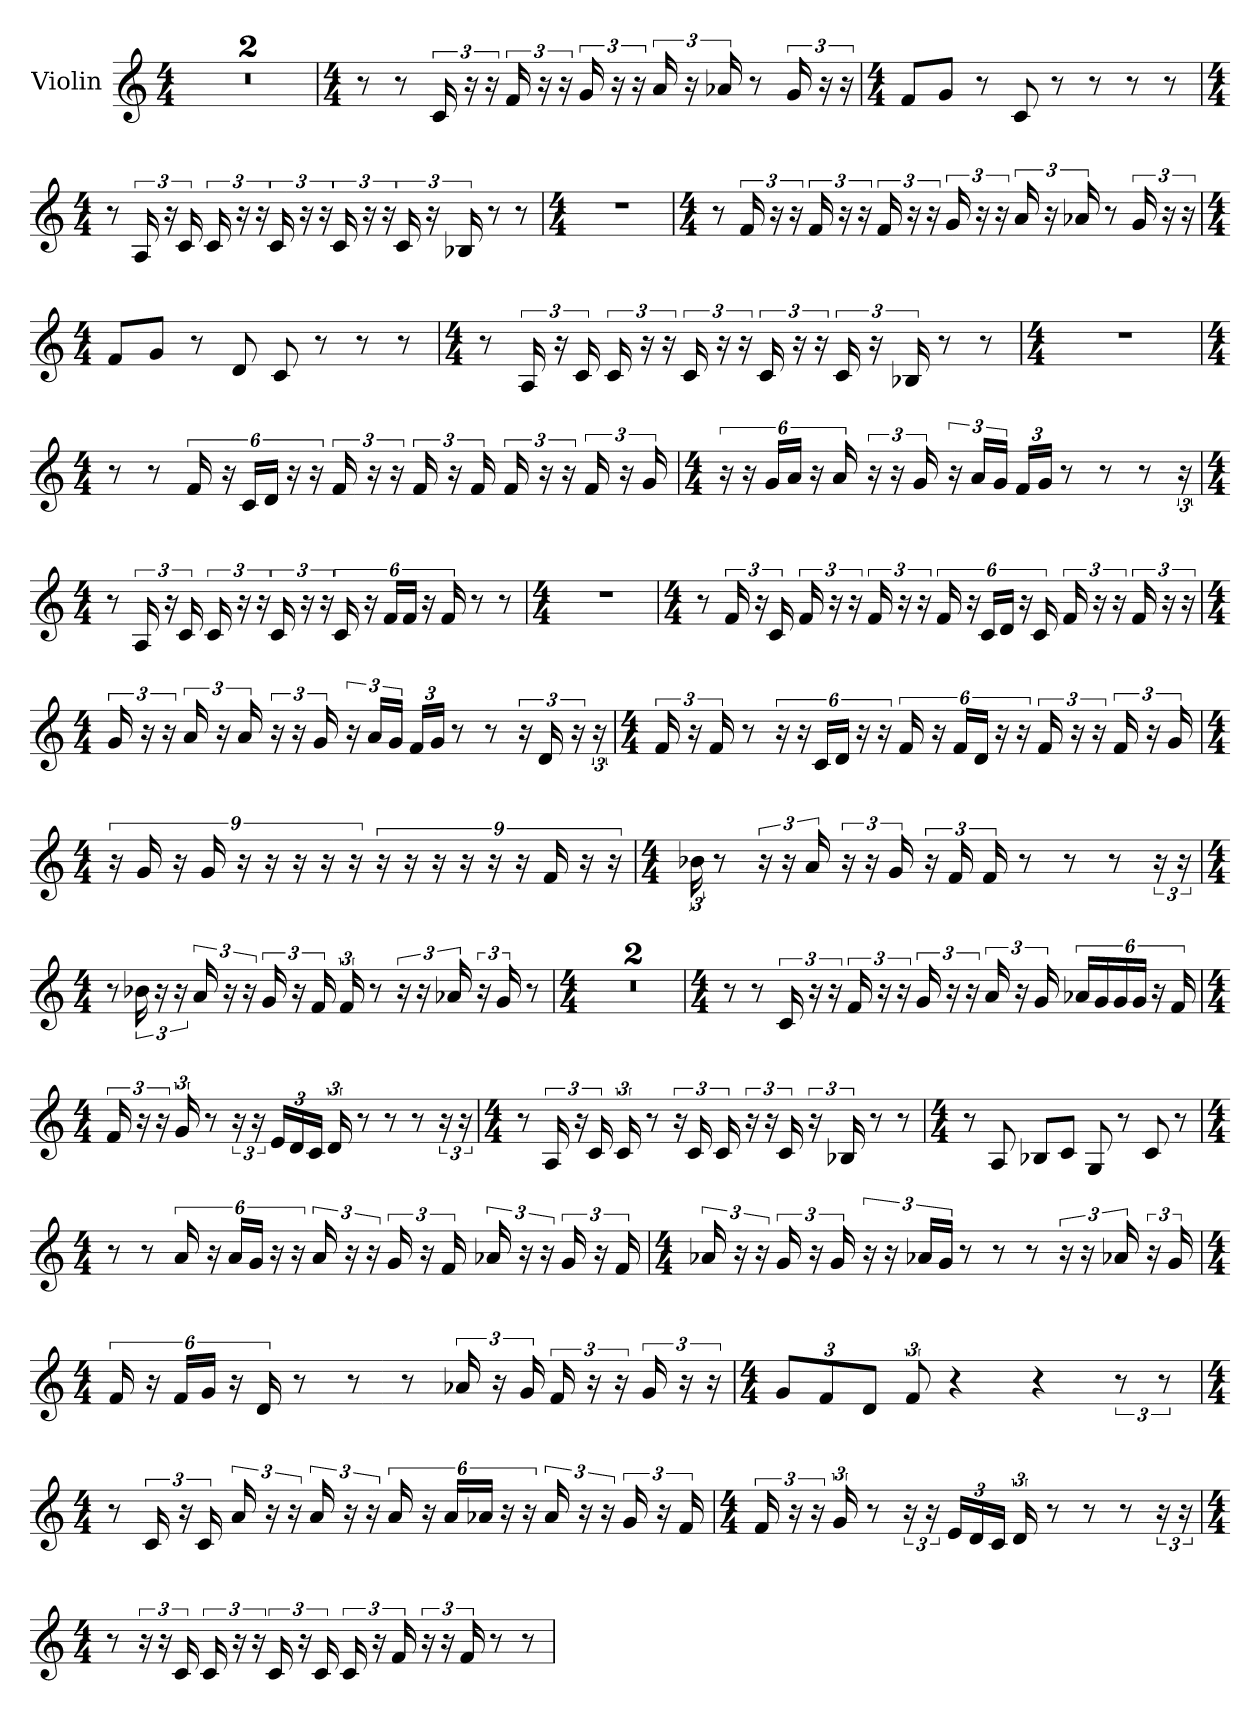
**kern
*part1
*staff1
*I"Violin
*I'Vln
*M4/4
=
1r
=
*M4/4
1r
=
*M4/4
8r
8r
24c
24r
24r
24f
24r
24r
24g
24r
24r
24a
24r
24a-X
8r
24g
24r
24r
=
*M4/4
8fL
8gJ
8r
8c
8r
8r
8r
8r
=
*M4/4
8r
24A
24r
24c
24c
24r
24r
24c
24r
24r
24c
24r
24r
24c
24r
24B-X
8r
8r
=
*M4/4
1r
=
*M4/4
8r
24f
24r
24r
24f
24r
24r
24f
24r
24r
24g
24r
24r
24a
24r
24a-X
8r
24g
24r
24r
=
*M4/4
8fL
8gJ
8r
8d
8c
8r
8r
8r
=
*M4/4
8r
24A
24r
24c
24c
24r
24r
24c
24r
24r
24c
24r
24r
24c
24r
24B-X
8r
8r
=
*M4/4
1r
=
*M4/4
8r
8r
24f
24r
24cLL
24dJJ
24r
24r
24f
24r
24r
24f
24r
24f
24f
24r
24r
24f
24r
24g
=
*M4/4
24r
24r
24gLL
24aJJ
24r
24a
24r
24r
24g
24r
24aLL
24gJJ
24fLL
24gJJ
8r
8r
8r
24r
=
*M4/4
8r
24A
24r
24c
24c
24r
24r
24c
24r
24r
24c
24r
24fLL
24fJJ
24r
24f
8r
8r
=
*M4/4
1r
=
*M4/4
8r
24f
24r
24c
24f
24r
24r
24f
24r
24r
24f
24r
24cLL
24dJJ
24r
24c
24f
24r
24r
24f
24r
24r
=
*M4/4
24g
24r
24r
24a
24r
24a
24r
24r
24g
24r
24aLL
24gJJ
24fLL
24gJJ
8r
8r
24r
24d
24r
24r
=
*M4/4
24f
24r
24f
8r
24r
24r
24cLL
24dJJ
24r
24r
24f
24r
24fLL
24dJJ
24r
24r
24f
24r
24r
24f
24r
24g
=
*M4/4
18r
18g
18r
18g
18r
18r
18r
18r
18r
18r
18r
18r
18r
18r
18r
18f
18r
18r
=
*M4/4
24b-X
8r
24r
24r
24a
24r
24r
24g
24r
24f
24f
8r
8r
8r
24r
24r
=
*M4/4
8r
24b-X
24r
24r
24a
24r
24r
24g
24r
24f
24f
8r
24r
24r
24a-X
24r
24g
8r
=
*M4/4
1r
=
*M4/4
1r
=
*M4/4
8r
8r
24c
24r
24r
24f
24r
24r
24g
24r
24r
24a
24r
24g
24a-XLL
24g
24g
24gJJ
24r
24f
=
*M4/4
24f
24r
24r
24g
8r
24r
24r
24eLL
24d
24cJJ
24d
8r
8r
8r
24r
24r
=
*M4/4
8r
24A
24r
24c
24c
8r
24r
24c
24c
24r
24r
24c
24r
24B-X
8r
8r
=
*M4/4
8r
8A
8B-XL
8cJ
8G
8r
8c
8r
=
*M4/4
8r
8r
24a
24r
24aLL
24gJJ
24r
24r
24a
24r
24r
24g
24r
24f
24a-X
24r
24r
24g
24r
24f
=
*M4/4
24a-X
24r
24r
24g
24r
24g
24r
24r
24a-XLL
24gJJ
8r
8r
8r
24r
24r
24a-X
24r
24g
=
*M4/4
24f
24r
24fLL
24gJJ
24r
24d
8r
8r
8r
24a-X
24r
24g
24f
24r
24r
24g
24r
24r
=
*M4/4
12gL
12f
12dJ
12f
4r
4r
12r
12r
=
*M4/4
8r
24c
24r
24c
24a
24r
24r
24a
24r
24r
24a
24r
24aLL
24a-XJJ
24r
24r
24a-
24r
24r
24g
24r
24f
=
*M4/4
24f
24r
24r
24g
8r
24r
24r
24eLL
24d
24cJJ
24d
8r
8r
8r
24r
24r
=
*M4/4
8r
24r
24r
24c
24c
24r
24r
24c
24r
24c
24c
24r
24f
24r
24r
24f
8r
8r
=
*-
